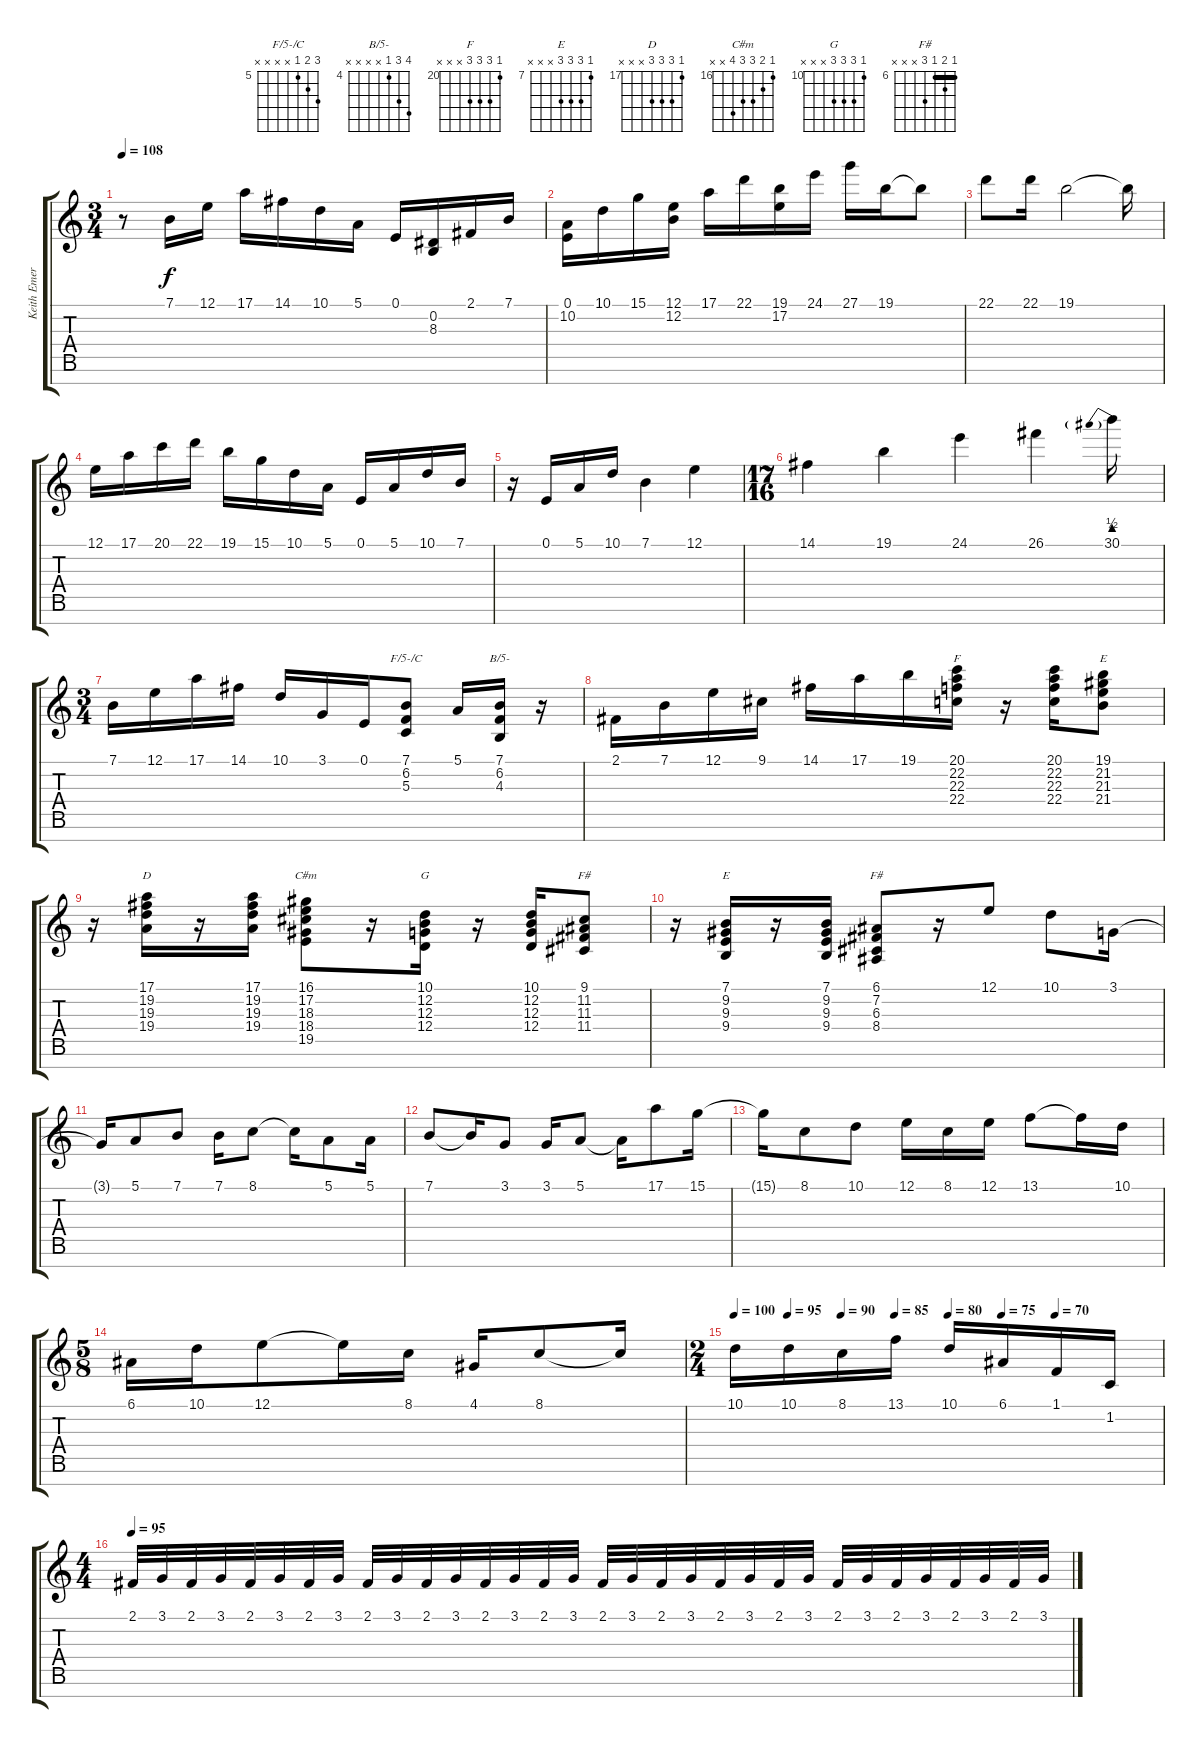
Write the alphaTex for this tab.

\track ("Keith Emerson (RH)" "Keith Emer") {instrument drawbarorgan}
\staff {score tabs}
\tuning (E4 B3 G3 D3 A2 E2 B1) {hide}
\chord ("F/5-/C" 7 6 5 x x x x) {firstfret 5}
\chord ("B/5-" 7 6 4 x x x x) {firstfret 4}
\chord ("F" 20 22 22 22 x x x) {firstfret 20}
\chord ("E" 19 21 21 21 x x x) {firstfret 19}
\chord ("D" 17 19 19 19 x x x) {firstfret 17}
\chord ("C#m" 16 17 18 18 19 x x) {firstfret 16}
\chord ("G" 10 12 12 12 x x x) {firstfret 10}
\chord ("F#" 9 11 11 11 x x x) {firstfret 9}
\chord ("E" 7 9 9 9 x x x) {firstfret 7}
\chord ("F#" 6 7 6 8 x x x) {firstfret 6 barre 6}
\ts (3 4)
\tempo 108
\clef g2
\ks c
r.8{dy f} 7.1.16 12.1.16 17.1.16 14.1.16 10.1.16 5.1.16 0.1.16 (0.2 8.3).16 2.1.16 7.1.16 |
(0.1 10.2).16 10.1.16 15.1.16 (12.1 12.2).16 17.1.16 22.1.16 (19.1 17.2).16 24.1.16 27.1.16 19.1.16 19.1{t}.8 |
22.1.8 22.1.16 19.1.2 19.1{t}.16 |
12.1.16 17.1.16 20.1.16 22.1.16 19.1.16 15.1.16 10.1.16 5.1.16 0.1.16 5.1.16 10.1.16 7.1.16 |
r.16 0.1.16 5.1.16 10.1.16 7.1.4 12.1.4 |
\ts (17 16)
14.1.4 19.1.4 24.1.4 26.1.4 30.1{be (prebend 0 2 60 2)}.16 |
\ts (3 4)
7.1.16 12.1.16 17.1.16 14.1.16 10.1.16 3.1.16 0.1.16 (7.1 6.2 5.3).8{ch "F/5-/C"} 5.1.16 (7.1 6.2 4.3).16{ch "B/5-"} r.16 |
2.1.16 7.1.16 12.1.16 9.1.16 14.1.16 17.1.16 19.1.16 (20.1 22.2 22.3 22.4).16{ch "F"} r.16 (20.1 22.2 22.3 22.4).16 (19.1 21.2 21.3 21.4).8{ch "E"} |
r.16 (17.1 19.2 19.3 19.4).16{ch "D"} r.16 (17.1 19.2 19.3 19.4).16 (16.1 17.2 18.3 18.4 19.5).8{ch "C#m"} r.16 (10.1 12.2 12.3 12.4).16{ch "G"} r.16 (10.1 12.2 12.3 12.4).16 (9.1 11.2 11.3 11.4).8{ch "F#"} |
r.16 (7.1 9.2 9.3 9.4).16{ch "E"} r.16 (7.1 9.2 9.3 9.4).16 (6.1 7.2 6.3 8.4).8{ch "F#"} r.16 12.1.8 10.1.8 3.1.16 |
3.1{t}.16 5.1.8 7.1.8 7.1.16 8.1.8 8.1{t}.16 5.1.8 5.1.16 |
7.1.8 7.1{t}.16 3.1.8 3.1.16 5.1.8 5.1{t}.16 17.1.8 15.1.16 |
15.1{t}.16 8.1.8 10.1.8 12.1.16 8.1.16 12.1.16 13.1.8 13.1{t}.16 10.1.16 |
\ts (5 8)
6.1.16 10.1.16 12.1.8 12.1{t}.16 8.1.16 4.1.16 8.1.8 8.1{t}.16 |
\ts (2 4)
\tempo 100
\tempo (95 0.125)
\tempo (90 0.25)
\tempo (85 0.375)
\tempo (80 0.5)
\tempo (75 0.625)
\tempo (70 0.75)
10.1.16 10.1.16 8.1.16 13.1.16 10.1.16 6.1.16 1.1.16 1.2.16 |
\ts (4 4)
\tempo 95
2.1.32 3.1.32 2.1.32 3.1.32 2.1.32 3.1.32 2.1.32 3.1.32 2.1.32 3.1.32 2.1.32 3.1.32 2.1.32 3.1.32 2.1.32 3.1.32 2.1.32 3.1.32 2.1.32 3.1.32 2.1.32 3.1.32 2.1.32 3.1.32 2.1.32 3.1.32 2.1.32 3.1.32 2.1.32 3.1.32 2.1.32 3.1.32
